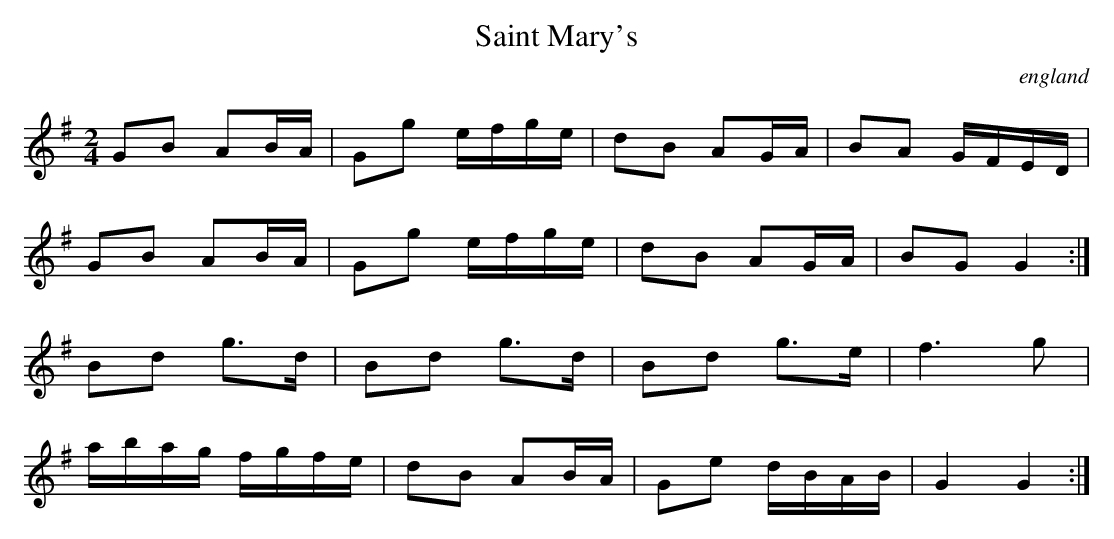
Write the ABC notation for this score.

X:1
T:Saint Mary's
O:england
M:2/4
L:1/8
K:G Major
GB AB/A/|Gg e/f/g/e/|dB AG/A/|BA G/F/E/D/|
GB AB/A/|Gg e/f/g/e/|dB AG/A/|BG G2:|
Bd g3/2d/|Bd g3/2d/|Bd g3/2e/|f3 g|
a/b/a/g/ f/g/f/e/|dB AB/A/|Ge d/B/A/B/|G2 G2:|
